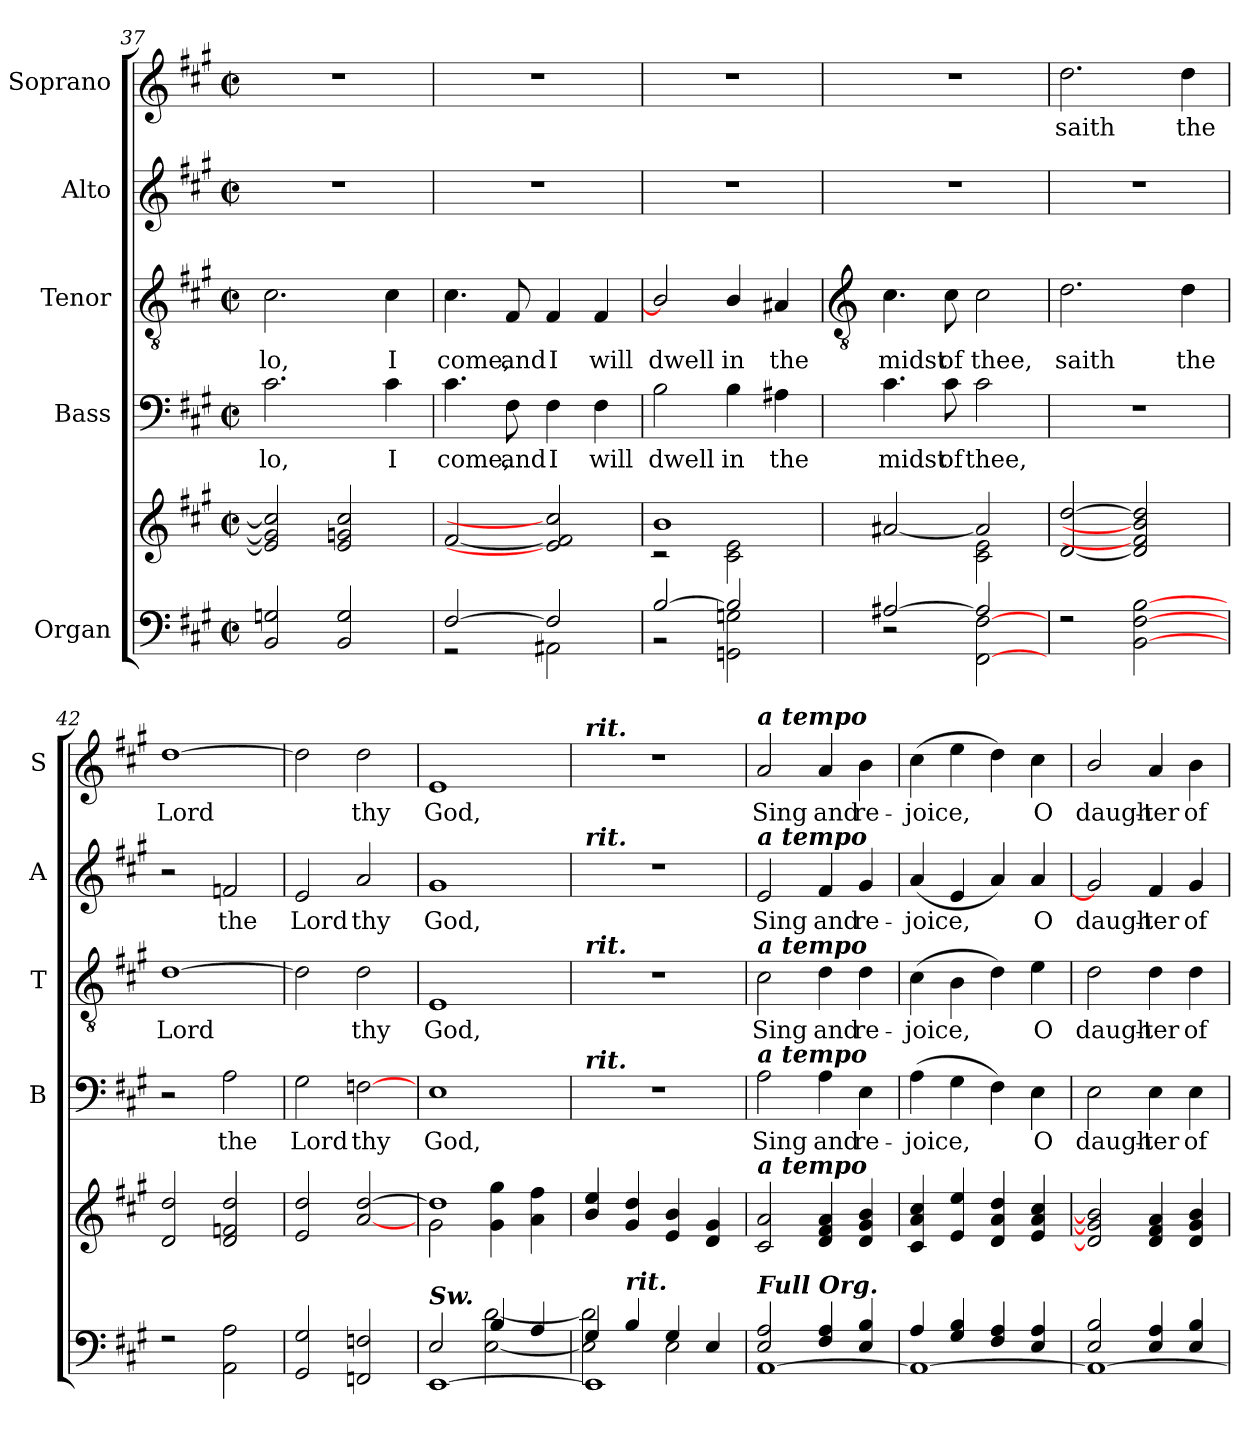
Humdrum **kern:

**kern	**kern	**kern	**text	**kern	**text	**kern	**text	**kern	**text
*part5	*part5	*part4	*part4	*part3	*part3	*part2	*part2	*part1	*part1
*staff6	*staff5	*staff4	*staff4	*staff3	*staff3	*staff2	*staff2	*staff1	*staff1
*I"Organ	*	*I"Bass	*	*I"Tenor	*	*I"Alto	*	*I"Soprano	*
*	*	*I'B	*	*I'T	*	*I'A	*	*I'S	*
*clefF4	*clefG2	*clefF4	*	*clefGv2	*	*clefG2	*	*clefG2	*
*k[f#c#g#]	*k[f#c#g#]	*k[f#c#g#]	*	*k[f#c#g#]	*	*k[f#c#g#]	*	*k[f#c#g#]	*
*A:	*A:	*A:	*	*A:	*	*A:	*	*A:	*
*M2/2	*M2/2	*M2/2	*	*M2/2	*	*M2/2	*	*M2/2	*
*met(c|)	*met(c|)	*met(c|)	*	*met(c|)	*	*met(c|)	*	*met(c|)	*
=37	=37	=37	=37	=37	=37	=37	=37	=37	=37
*^	*^	*	*	*	*	*	*	*	*
!	!	!	!	!	!LO:LY:b	!	!LO:LY:b	!	!	!	!
2BB/ 2Gn/	1ryy	2e/] 2g/] 2cc#/]	2ryy	2.c#	lo,	2.c#	lo,	1r	.	1r	.
2BB/ 2G/	.	2e/ 2g/ 2cc#/	2ryy	.	.	.	.	.	.	.	.
!	!	!	!	!	!LO:LY:b	!	!LO:LY:b	!	!	!	!
.	.	.	.	4c#	I	4c#	I	.	.	.	.
=38	=38	=38	=38	=38	=38	=38	=38	=38	=38	=38	=38
!	!	!	!	!	!LO:LY:b	!	!LO:LY:b	!	!	!	!
[2F#/	2r	[2f#/	2ryy	4.c#	come,	4.c#	come,	1r	.	1r	.
!	!	!	!	!	!LO:LY:b	!	!LO:LY:b	!	!	!	!
.	.	.	.	8F#	and	8F#	and	.	.	.	.
!	!	!	!	!	!LO:LY:b	!	!LO:LY:b	!	!	!	!
2F#/]	2AA#X\	2e/] 2f#/] 2cc#/]	2ryy	4F#	I	4F#	I	.	.	.	.
!	!	!	!	!	!LO:LY:b	!	!LO:LY:b	!	!	!	!
.	.	.	.	4F#	will	4F#	will	.	.	.	.
=39	=39	=39	=39	=39	=39	=39	=39	=39	=39	=39	=39
!	!	!	!	!	!LO:LY:b	!	!LO:LY:b	!	!	!	!
[2B/	2r	1b/	2r	2B	dwell	2B/]	dwell	1r	.	1r	.
!	!	!	!	!	!LO:LY:b	!	!LO:LY:b	!	!	!	!
2B/]	2GGn\ 2Gn\	.	2c#\ 2e\	4B	in	4B/	in	.	.	.	.
!	!	!	!	!	!LO:LY:b	!	!LO:LY:b	!	!	!	!
.	.	.	.	4A#X	the	4A#X	the	.	.	.	.
*v	*v	*	*	*	*	*	*	*	*	*	*
!!LO:LB:g=z
=40	=40	=40	=40	=40	=40	=40	=40	=40	=40	=40
*	*	*	*	*	*clefGv2	*	*	*	*	*
*^	*	*	*	*	*	*	*	*	*	*
*	*^	*	*	*	*	*	*	*	*	*	*
!	!	!	!	!	!	!LO:LY:b	!	!LO:LY:b	!	!	!	!
[2A#X/	1ryy	2r	[2a#X/	2ryy	4.c#	midst	4.c#	midst	1r	.	1r	.
!	!	!	!	!	!	!LO:LY:b	!	!LO:LY:b	!	!	!	!
.	.	.	.	.	8c#	of	8c#	of	.	.	.	.
!	!	!	!	!	!	!LO:LY:b	!	!LO:LY:b	!	!	!	!
2A#/]	.	[2FF#\ [2F#\	2a#/]	2c#\ 2e\	2c#	thee,	2c#	thee,	.	.	.	.
=41	=41	=41	=41	=41	=41	=41	=41	=41	=41	=41	=41	=41
!	!	!	!	!	!	!	!	!LO:LY:b	!	!	!	!LO:LY:b
2r	1ryy	2ryy	[2d/ [2dd/	2ryy	1r	.	2.d	saith	1r	.	2.dd	saith
[2BB\ [2F#\ [2B\	.	2ryy	2d/] 2f#/] 2b/] 2dd/]	2ryy	.	.	.	.	.	.	.	.
!	!	!	!	!	!	!	!	!LO:LY:b	!	!	!	!LO:LY:b
.	.	.	.	.	.	.	4d	the	.	.	4dd	the
=42	=42	=42	=42	=42	=42	=42	=42	=42	=42	=42	=42	=42
!	!	!	!	!	!	!	!	!LO:LY:b	!	!	!	!LO:LY:b
2r	1ryy	2ryy	2d/ 2dd/	2ryy	2r	.	[1d	Lord	2r	.	[1dd	Lord
!	!	!	!	!	!	!LO:LY:b	!	!	!	!LO:LY:b	!	!
2AA\ 2A\	.	2ryy	2d/ 2fn/ 2dd/	2ryy	2A	the	.	.	2fn	the	.	.
=43	=43	=43	=43	=43	=43	=43	=43	=43	=43	=43	=43	=43
!	!	!	!	!	!	!LO:LY:b	!	!	!	!LO:LY:b	!	!
2GG#/ 2G#/	1ryy	2ryy	2e/ 2dd/	2ryy	2G#	Lord	2d]	.	2e	Lord	2dd]	.
!	!	!	!	!	!	!LO:LY:b	!	!LO:LY:b	!	!LO:LY:b	!	!LO:LY:b
2FFn/ 2Fn/	.	2ryy	[2a/ [2dd/	2ryy	[2Fn	thy	2d	thy	2a	thy	2dd	thy
=44	=44	=44	=44	=44	=44	=44	=44	=44	=44	=44	=44	=44
!LO:TX:a:Bi:t=Sw.	!	!	!	!	!	!	!	!	!	!	!	!
!	!	!	!	!	!	!LO:LY:b	!	!LO:LY:b	!	!LO:LY:b	!	!LO:LY:b
2E/	2ryy	[1EE	1dd/]	2g#\	1E	God,	1E	God,	1g#	God,	1e	God,
4B/	[2E\ [2d\	.	.	4g#\ 4gg#\	.	.	.	.	.	.	.	.
4A/	.	.	.	4a\ 4ff#\	.	.	.	.	.	.	.	.
=45	=45	=45	=45	=45	=45	=45	=45	=45	=45	=45	=45	=45
!	!	!	!	!	!	!	!	!	!	!	!LO:TX:a:Bi:t=rit.	!
!	!	!	!	!	!	!	!	!	!LO:TX:a:Bi:t=rit.	!	!	!
!	!	!	!	!	!	!	!LO:TX:a:Bi:t=rit.	!	!	!	!	!
!	!	!	!	!	!LO:TX:a:Bi:t=rit.	!	!	!	!	!	!	!
4G#/	2E\] 2d\]	1EE]	4b/ 4ee/	1ryy	1r	.	1r	.	1r	.	1r	.
!LO:TX:a:Bi:t=rit.	!	!	!	!	!	!	!	!	!	!	!	!
4B/	.	.	4g#/ 4dd/	.	.	.	.	.	.	.	.	.
4G#/	2E\	.	4e/ 4b/	.	.	.	.	.	.	.	.	.
4E/	.	.	4d/ 4g#/	.	.	.	.	.	.	.	.	.
=46	=46	=46	=46	=46	=46	=46	=46	=46	=46	=46	=46	=46
!	!	!	!	!	!	!	!	!	!	!	!LO:TX:a:Bi:t=a tempo	!
!	!	!	!	!	!	!	!	!	!LO:TX:a:Bi:t=a tempo	!	!	!
!	!	!	!	!	!	!	!LO:TX:a:Bi:t=a tempo	!	!	!	!	!
!	!	!	!	!	!LO:TX:a:Bi:t=a tempo	!	!	!	!	!	!	!
!	!	!	!LO:TX:a:Bi:t=a tempo	!	!	!	!	!	!	!	!	!
!LO:TX:a:Bi:t=Full Org.	!	!	!	!	!	!	!	!	!	!	!	!
!	!	!	!	!	!	!LO:LY:b	!	!LO:LY:b	!	!LO:LY:b	!	!LO:LY:b
2E/ 2A/	1ryy	[1AA	2c#/ 2a/	1ryy	2A	Sing	2c#	Sing	2e	Sing	2a	Sing
!	!	!	!	!	!	!LO:LY:b	!	!LO:LY:b	!	!LO:LY:b	!	!LO:LY:b
4F#/ 4A/	.	.	4d/ 4f#/ 4a/	.	4A	and	4d	and	4f#	and	4a	and
!	!	!	!	!	!	!LO:LY:b	!	!LO:LY:b	!	!LO:LY:b	!	!LO:LY:b
4E/ 4B/	.	.	4d/ 4g#/ 4b/	.	4E	re-	4d	re-	4g#	re-	4b	re-
=47	=47	=47	=47	=47	=47	=47	=47	=47	=47	=47	=47	=47
!	!	!	!	!	!	!LO:LY:b	!	!LO:LY:b	!	!LO:LY:b	!	!LO:LY:b
4A/	1ryy	1AA_	4c#/ 4a/ 4cc#/	1ryy	(>4A	-joice,	(>4c#	-joice,	(<4a	-joice,	(>4cc#	-joice,
4G#/ 4B/	.	.	4e/ 4ee/	.	4G#	.	4B	.	4e	.	4ee	.
4F#/ 4A/	.	.	4d/ 4a/ 4dd/	.	4F#)	.	4d)	.	4a)	.	4dd)	.
!	!	!	!	!	!	!LO:LY:b	!	!LO:LY:b	!	!LO:LY:b	!	!LO:LY:b
4E/ 4A/	.	.	4e/ 4a/ 4cc#/	.	4E	O	4e	O	4a	O	4cc#	O
=48	=48	=48	=48	=48	=48	=48	=48	=48	=48	=48	=48	=48
!	!	!	!	!	!	!LO:LY:b	!	!LO:LY:b	!	!LO:LY:b	!	!LO:LY:b
2E/ 2B/	1ryy	1AA_	2d/] 2g#/] 2b/]	1ryy	2E	daugh-	2d	daugh-	2g#]	daugh-	2b/	daugh-
!	!	!	!	!	!	!LO:LY:b	!	!LO:LY:b	!	!LO:LY:b	!	!LO:LY:b
4E/ 4A/	.	.	4d/ 4f#/ 4a/	.	4E	-ter	4d	-ter	4f#	-ter	4a	-ter
!	!	!	!	!	!	!LO:LY:b	!	!LO:LY:b	!	!LO:LY:b	!	!LO:LY:b
4E/ 4B/	.	.	4d/ 4g#/ 4b/	.	4E	of	4d	of	4g#	of	4b	of
*v	*v	*v	*	*	*	*	*	*	*	*	*	*
*	*v	*v	*	*	*	*	*	*	*	*
=	=	=	=	=	=	=	=	=	=
*-	*-	*-	*-	*-	*-	*-	*-	*-	*-
